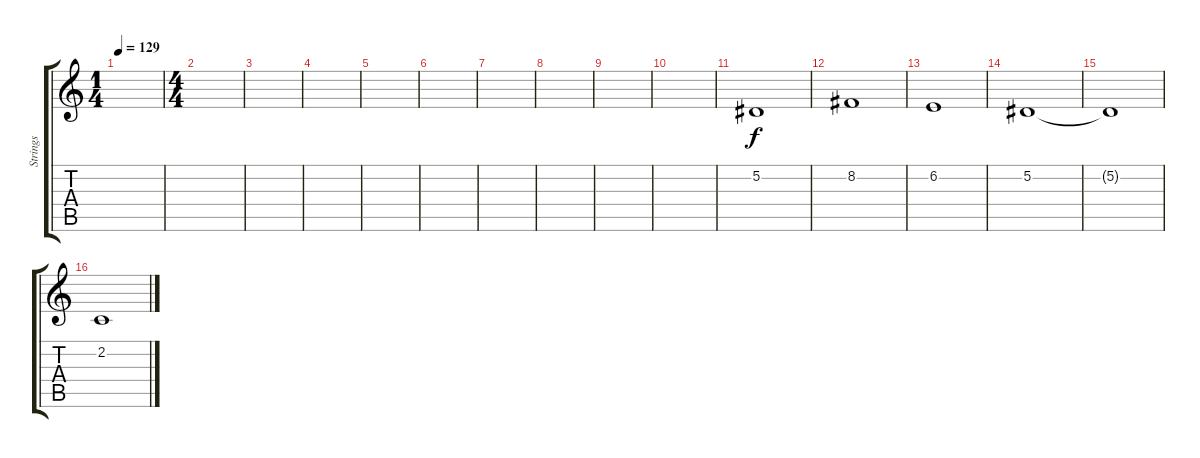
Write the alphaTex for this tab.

\track ("Strings" "Strings") {instrument stringensemble2}
\staff {score tabs}
\tuning (Eb4 Bb3 Gb3 Db3 Ab2 Db2) {hide}
\ts (1 4)
\tempo 129
\clef g2
\ks c
|
\ts (4 4)
|
|
|
|
|
|
|
|
|
5.2.1 |
8.2.1 |
6.2.1 |
5.2.1 |
5.2{t}.1 |
2.2.1
